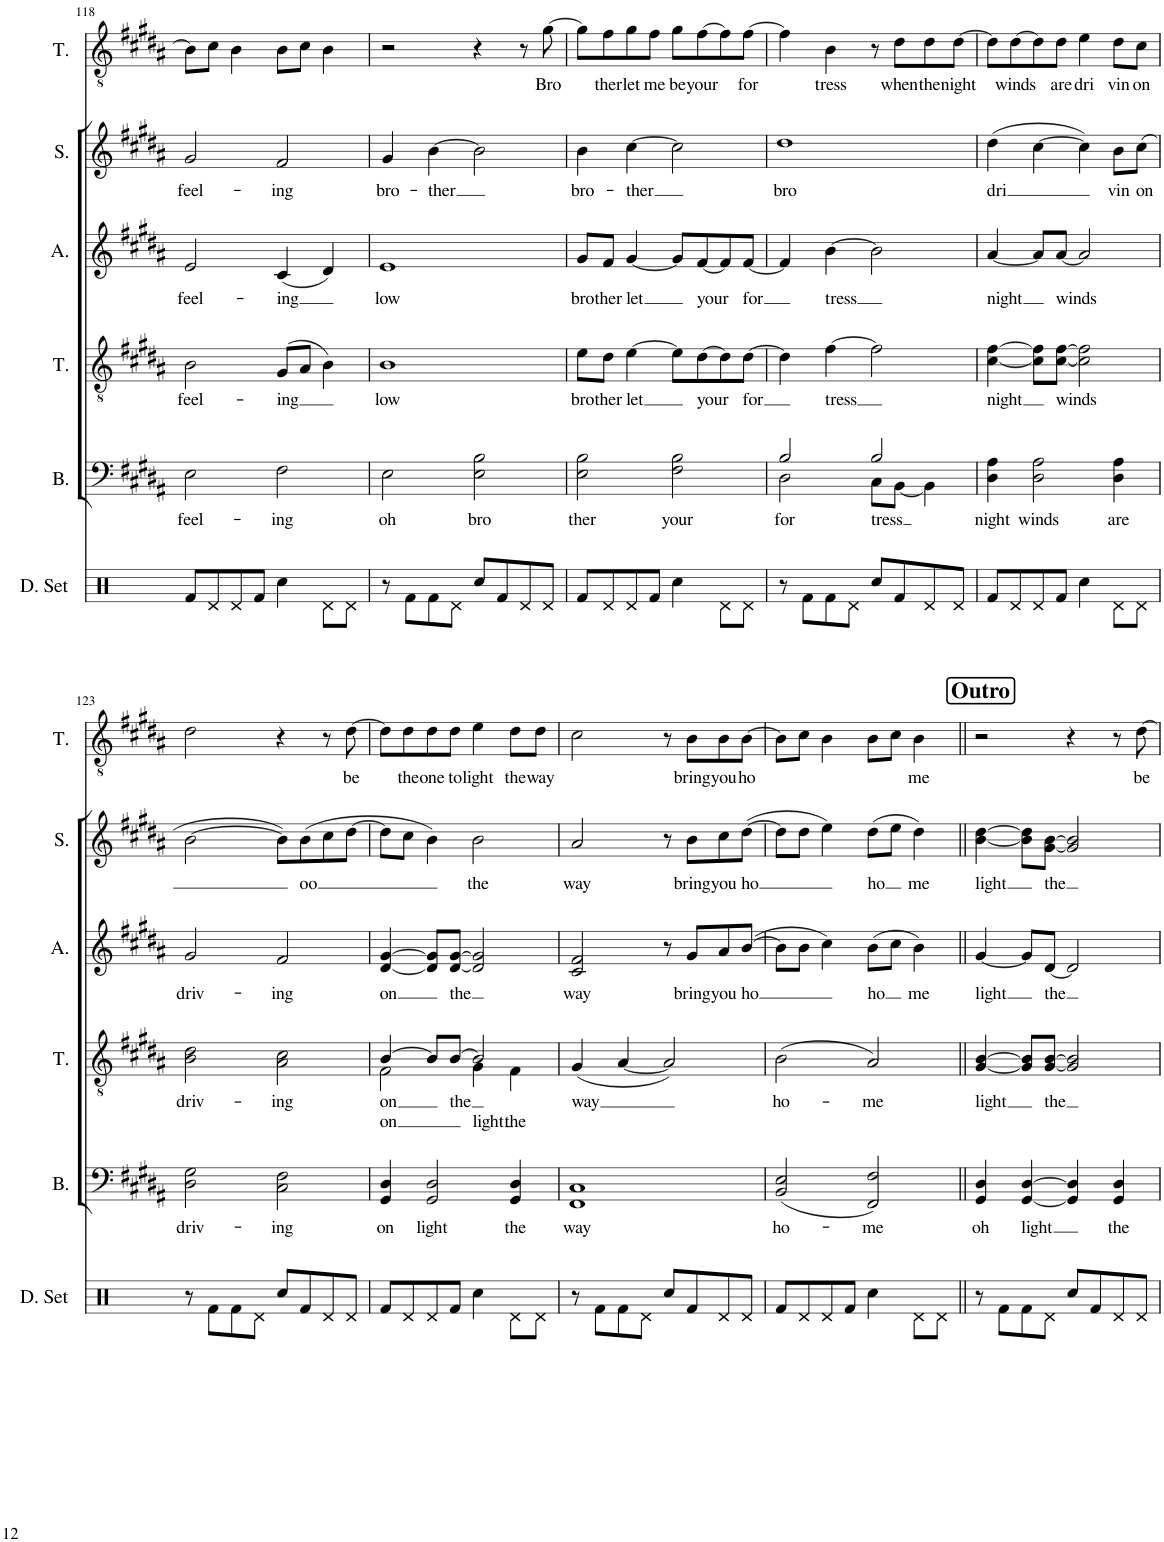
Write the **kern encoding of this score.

**kern	**text	**kern	**text	**text	**kern	**text	**kern	**text	**kern	**text
*part5	*part5	*part4	*part4	*part4	*part3	*part3	*part2	*part2	*part1	*part1
*staff5	*staff5	*staff4	*staff4	*staff4	*staff3	*staff3	*staff2	*staff2	*staff1	*staff1
*I"Bass	*	*I"Tenor	*	*	*I"Alto	*	*I"Soprano	*	*I"Solo	*
*I'B.	*	*I'T.	*	*	*I'A.	*	*I'S.	*	*	*
!!LO:PB:g=z
*clefF4	*	*clefGv2	*	*	*clefG2	*	*clefG2	*	*clefGv2	*
*k[f#c#g#d#a#]	*	*k[f#c#g#d#a#]	*	*	*k[f#c#g#d#a#]	*	*k[f#c#g#d#a#]	*	*k[f#c#g#d#a#]	*
*M2/2	*	*M2/2	*	*	*M2/2	*	*M2/2	*	*M2/2	*
=118	=118	=118	=118	=118	=118	=118	=118	=118	=118	=118
!	!LO:LY:b	!	!LO:LY:b	!	!	!LO:LY:b	!	!LO:LY:b	!	!
2E\	feel-	2B\	feel-	.	2e/	feel-	2g#/	feel-	8B\L]	.
.	.	.	.	.	.	.	.	.	8c#\J	.
.	.	.	.	.	.	.	.	.	4B\	.
!	!LO:LY:b	!	!LO:LY:b	!	!	!LO:LY:b	!	!LO:LY:b	!	!
2F#\	-ing	(8G#/L	-ing	.	(4c#/	-ing	2f#/	-ing	8B\L	.
.	.	8A#/J	.	.	.	.	.	.	8c#\J	.
.	.	4B\)	.	.	4d#/)	.	.	.	4B\	.
=119	=119	=119	=119	=119	=119	=119	=119	=119	=119	=119
!	!LO:LY:b	!	!LO:LY:b	!	!	!LO:LY:b	!	!LO:LY:b	!	!
2E\	oh	1B	low	.	1e	low	4g#/	bro-	2r	.
!	!	!	!	!	!	!	!	!LO:LY:b	!	!
.	.	.	.	.	.	.	[4b\	-ther	.	.
!	!LO:LY:b	!	!	!	!	!	!	!	!	!
2E\ 2B\	bro	.	.	.	.	.	2b\]	.	4r	.
.	.	.	.	.	.	.	.	.	8r	.
!	!	!	!	!	!	!	!	!	!	!LO:LY:b
.	.	.	.	.	.	.	.	.	[8g#\	Bro
=120	=120	=120	=120	=120	=120	=120	=120	=120	=120	=120
!	!LO:LY:b	!	!LO:LY:b	!	!	!LO:LY:b	!	!LO:LY:b	!	!
2E\ 2B\	ther	8e\L	bro	.	8g#/L	bro	4b\	bro-	8g#\L]	.
!	!	!	!LO:LY:b	!	!	!LO:LY:b	!	!	!	!LO:LY:b
.	.	8d#\J	ther	.	8f#/J	ther	.	.	8f#\	ther
!	!	!	!LO:LY:b	!	!	!LO:LY:b	!	!LO:LY:b	!	!LO:LY:b
.	.	[4e\	let	.	[4g#/	let	[4cc#\	-ther	8g#\	let
!	!	!	!	!	!	!	!	!	!	!LO:LY:b
.	.	.	.	.	.	.	.	.	8f#\J	me
!	!LO:LY:b	!	!	!	!	!	!	!	!	!LO:LY:b
2F#\ 2B\	your	8e\L]	.	.	8g#/L]	.	2cc#\]	.	8g#\L	be
!	!	!	!LO:LY:b	!	!	!LO:LY:b	!	!	!	!LO:LY:b
.	.	[8d#\	your	.	[8f#/	your	.	.	[8f#\	your
.	.	8d#\]	.	.	8f#/]	.	.	.	8f#\]	.
!	!	!	!LO:LY:b	!	!	!LO:LY:b	!	!	!	!LO:LY:b
.	.	[8d#\J	for	.	[8f#/J	for	.	.	[8f#\J	for
=121	=121	=121	=121	=121	=121	=121	=121	=121	=121	=121
!	!LO:LY:b	!	!	!	!	!	!	!LO:LY:b	!	!
*^	*	*	*	*	*	*	*	*	*	*
2B/	2D#\	for	4d#\]	.	.	4f#/]	.	1dd#	bro	4f#\]	.
!	!	!	!	!LO:LY:b	!	!	!LO:LY:b	!	!	!	!LO:LY:b
.	.	.	[4f#\	tress	.	[4b\	tress	.	.	4B\	tress
!	!	!LO:LY:b	!	!	!	!	!	!	!	!	!
2B/	8C#\L	tress	2f#\]	.	.	2b\]	.	.	.	8r	.
!	!	!	!	!	!	!	!	!	!	!	!LO:LY:b
.	[8BB\J	.	.	.	.	.	.	.	.	8d#\L	when
!	!	!	!	!	!	!	!	!	!	!	!LO:LY:b
.	4BB\]	.	.	.	.	.	.	.	.	8d#\	the
!	!	!	!	!	!	!	!	!	!	!	!LO:LY:b
.	.	.	.	.	.	.	.	.	.	[8d#\J	night
*v	*v	*	*	*	*	*	*	*	*	*	*
=122	=122	=122	=122	=122	=122	=122	=122	=122	=122	=122
!	!LO:LY:b	!	!LO:LY:b	!	!	!LO:LY:b	!	!LO:LY:b	!	!
4D#\ 4A#\	night	[4c#\ [4f#\	night	.	[4a#/	night	(4dd#\	dri	8d#\L]	.
!	!	!	!	!	!	!	!	!	!	!LO:LY:b
.	.	.	.	.	.	.	.	.	[8d#\	winds
!	!LO:LY:b	!	!	!	!	!	!	!	!	!
2D#\ 2A#\	winds	8c#\] 8f#\]L	.	.	8a#/L]	.	[4cc#\	.	8d#\]	.
!	!	!	!LO:LY:b	!	!	!LO:LY:b	!	!	!	!LO:LY:b
.	.	[8c#\ [8f#\J	winds	.	[8a#/J	winds	.	.	8d#\J	are
!	!	!	!	!	!	!	!	!	!	!LO:LY:b
.	.	2c#\] 2f#\]	.	.	2a#/]	.	4cc#\])	.	4e\	dri
!	!LO:LY:b	!	!	!	!	!	!	!LO:LY:b	!	!LO:LY:b
4D#\ 4A#\	are	.	.	.	.	.	8b\L	vin	8d#\L	vin
!	!	!	!	!	!	!	!	!LO:LY:b	!	!LO:LY:b
.	.	.	.	.	.	.	(8cc#\J	on	8c#\J	on
!!LO:LB:g=z
=123	=123	=123	=123	=123	=123	=123	=123	=123	=123	=123
!	!LO:LY:b	!	!LO:LY:b	!	!	!LO:LY:b	!	!	!	!
2D#\ 2G#\	driv-	2B\ 2d#\	driv-	.	2g#/	driv-	[2b\	.	2d#\	.
!	!LO:LY:b	!	!LO:LY:b	!	!	!LO:LY:b	!	!	!	!
2C#\ 2F#\	-ing	2A#\ 2c#\	-ing	.	2f#/	-ing	8b\L])	.	4r	.
!	!	!	!	!	!	!	!	!LO:LY:b	!	!
.	.	.	.	.	.	.	(8b\	oo	.	.
.	.	.	.	.	.	.	8cc#\	.	8r	.
!	!	!	!	!	!	!	!	!	!	!LO:LY:b
.	.	.	.	.	.	.	[8dd#\J	.	[8d#\	be
=124	=124	=124	=124	=124	=124	=124	=124	=124	=124	=124
!	!LO:LY:b	!	!LO:LY:b	!LO:LY:b	!	!LO:LY:b	!	!	!	!
*	*	*^	*	*	*	*	*	*	*	*
4GG#/ 4D#/	on	[4B/	2F#\	on	on	[4d#/ [4g#/	on	8dd#\L]	.	8d#\L]	.
!	!	!	!	!	!	!	!	!	!	!	!LO:LY:b
.	.	.	.	.	.	.	.	8cc#\J	.	8d#\	the
!	!LO:LY:b	!	!	!	!	!	!	!	!	!	!LO:LY:b
2GG#/ 2D#/	light	8B/L]	.	.	.	8d#/] 8g#/]L	.	4b\)	.	8d#\	one
!	!	!	!	!LO:LY:b	!	!	!LO:LY:b	!	!	!	!LO:LY:b
.	.	[8B/J	.	the	.	[8d#/ [8g#/J	the	.	.	8d#\J	to
!	!	!	!	!	!LO:LY:b	!	!	!	!LO:LY:b	!	!LO:LY:b
.	.	2B/]	4G#\	.	light	2d#/] 2g#/]	.	2b\	the	4e\	light
!	!LO:LY:b	!	!	!	!LO:LY:b	!	!	!	!	!	!LO:LY:b
4GG#/ 4D#/	the	.	4F#\	.	the	.	.	.	.	8d#\L	the
!	!	!	!	!	!	!	!	!	!	!	!LO:LY:b
.	.	.	.	.	.	.	.	.	.	8d#\J	way
*	*	*v	*v	*	*	*	*	*	*	*	*
=125	=125	=125	=125	=125	=125	=125	=125	=125	=125	=125
!	!LO:LY:b	!	!LO:LY:b	!	!	!LO:LY:b	!	!LO:LY:b	!	!
1FF# 1C#	way	(4G#/	way	.	2c#/ 2f#/	way	2a#/	way	2c#\	.
.	.	[4A#/	.	.	.	.	.	.	.	.
.	.	2A#/])	.	.	8r	.	8r	.	8r	.
!	!	!	!	!	!	!LO:LY:b	!	!LO:LY:b	!	!LO:LY:b
.	.	.	.	.	8g#/L	bring	8b\L	bring	8B\L	bring
!	!	!	!	!	!	!LO:LY:b	!	!LO:LY:b	!	!LO:LY:b
.	.	.	.	.	8a#/	you	8cc#\	you	8B\	you
!	!	!	!	!	!	!LO:LY:b	!	!LO:LY:b	!	!LO:LY:b
.	.	.	.	.	([8b/J	ho	([8dd#\J	ho	[8B\J	ho
=126	=126	=126	=126	=126	=126	=126	=126	=126	=126	=126
!	!LO:LY:b	!	!LO:LY:b	!	!	!	!	!	!	!
(2BB/ 2E/	ho-	(2B\	ho-	.	8b\L]	.	8dd#\L]	.	8B\L]	.
.	.	.	.	.	8b\J	.	8dd#\J	.	8c#\J	.
.	.	.	.	.	4cc#\)	.	4ee\)	.	4B\	.
!	!LO:LY:b	!	!LO:LY:b	!	!	!LO:LY:b	!	!LO:LY:b	!	!
2FF#/ 2F#/)	-me	2A#/)	-me	.	(8b\L	ho	(8dd#\L	ho	8B\L	.
.	.	.	.	.	8cc#\J	.	8ee\J	.	8c#\J	.
!	!	!	!	!	!	!LO:LY:b	!	!LO:LY:b	!	!LO:LY:b
.	.	.	.	.	4b\)	me	4dd#\)	me	4B\	me
!!LO:REH:place=s1:a:B:cj:fs=14:t=Outro
=127||	=127||	=127||	=127||	=127||	=127||	=127||	=127||	=127||	=127||	=127||
!	!LO:LY:b	!	!LO:LY:b	!	!	!LO:LY:b	!	!LO:LY:b	!	!
4GG#/ 4D#/	oh	[4G#/ [4B/	light	.	[4g#/	light	[4b\ [4dd#\	light	2r	.
!	!LO:LY:b	!	!	!	!	!	!	!	!	!
[4GG#/ [4D#/	light	8G#/] 8B/]L	.	.	8g#/L]	.	8b\] 8dd#\]L	.	.	.
!	!	!	!LO:LY:b	!	!	!LO:LY:b	!	!LO:LY:b	!	!
.	.	[8G#/ [8B/J	the	.	[8d#/J	the	[8g#\ [8b\J	the	.	.
4GG#/] 4D#/]	.	2G#/] 2B/]	.	.	2d#/]	.	2g#/] 2b/]	.	4r	.
!	!LO:LY:b	!	!	!	!	!	!	!	!	!
4GG#/ 4D#/	the	.	.	.	.	.	.	.	8r	.
!	!	!	!	!	!	!	!	!	!	!LO:LY:b
.	.	.	.	.	.	.	.	.	[8d#\	be
=	=	=	=	=	=	=	=	=	=	=
*-	*-	*-	*-	*-	*-	*-	*-	*-	*-	*-
